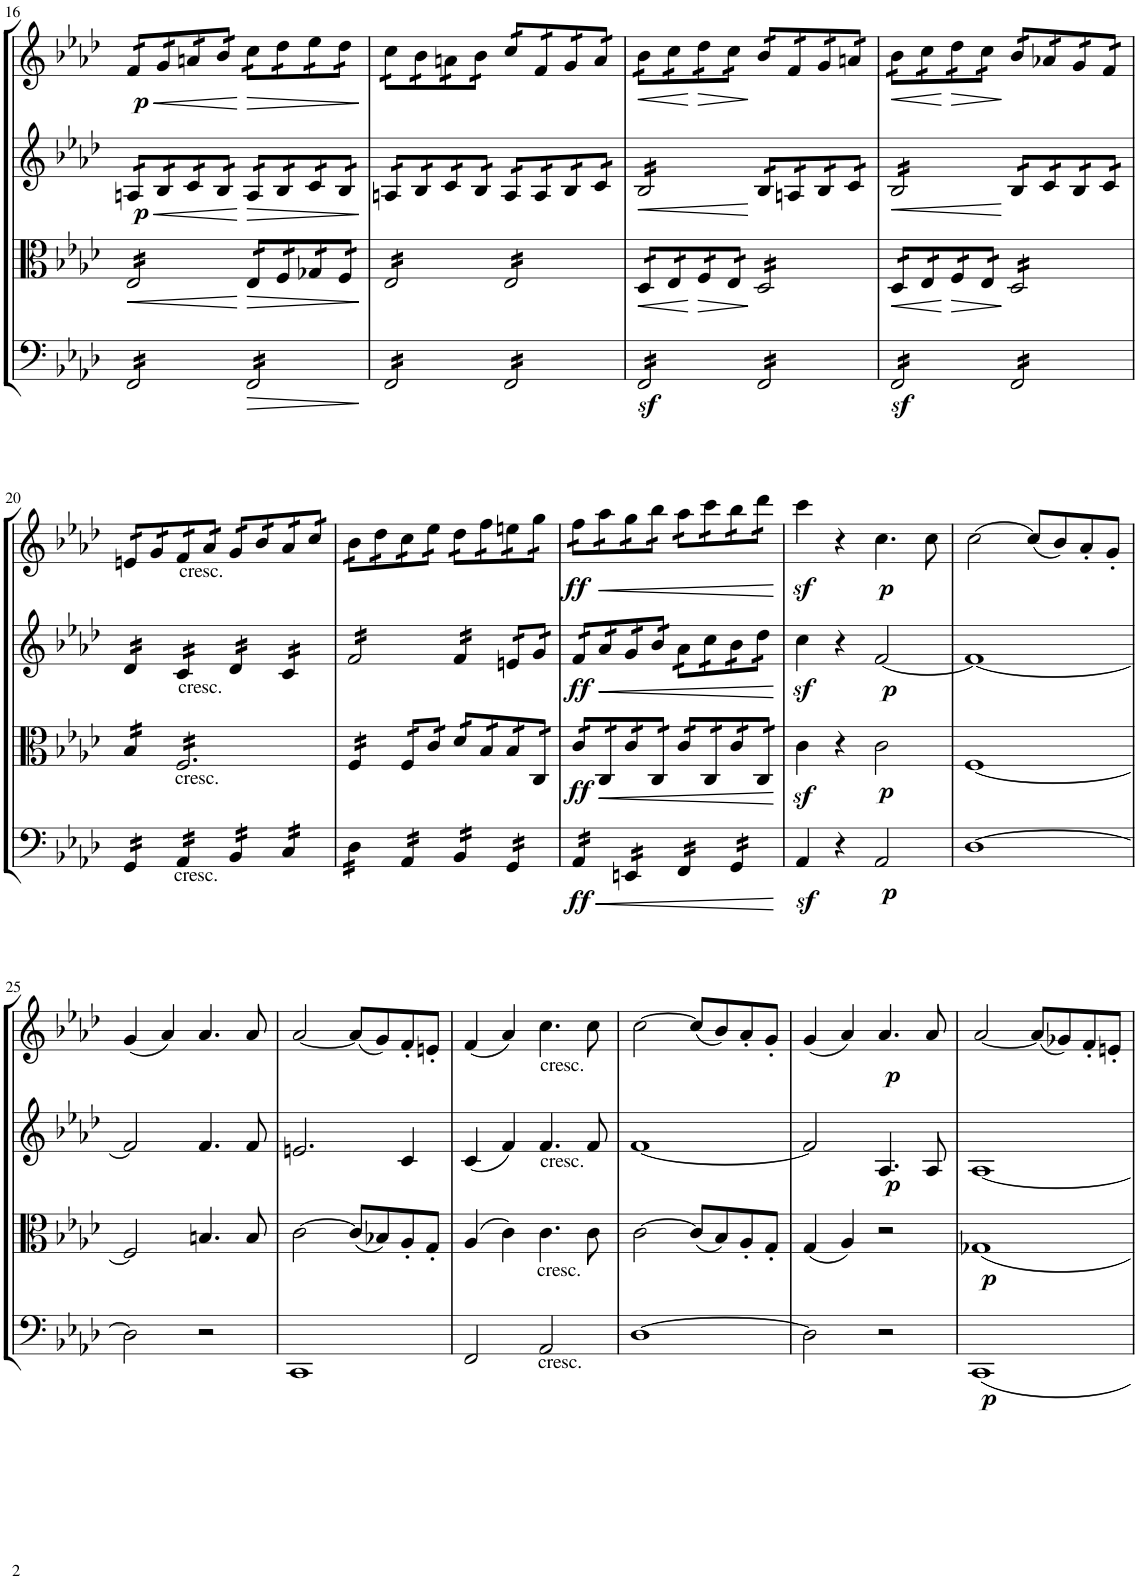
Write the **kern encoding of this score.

**kern	**dynam	**kern	**dynam	**kern	**dynam	**kern	**dynam
*part4	*part4	*part3	*part3	*part2	*part2	*part1	*part1
*staff4	*staff4	*staff3	*staff3	*staff2	*staff2	*staff1	*staff1
*I"Violoncello	*	*I"Viola	*	*I"Violino II	*	*I"Violino I	*
*I'Vc	*	*I'Vla	*	*I'Vln	*	*I'Vln	*
!!LO:PB:g=z
*clefF4	*	*clefC3	*	*clefG2	*	*clefG2	*
*k[b-e-a-d-]	*	*k[b-e-a-d-]	*	*k[b-e-a-d-]	*	*k[b-e-a-d-]	*
*M2/2	*	*M2/2	*	*M2/2	*	*M2/2	*
*met(c|)	*	*met(c|)	*	*met(c|)	*	*met(c|)	*
=16	=16	=16	=16	=16	=16	=16	=16
!	!	!	!LO:HP:b	!	!LO:HP:b	!	!LO:HP:b
!	!	!	!	!	!LO:DY:n=1:b	!	!LO:DY:n=1:b
*tremolo	*	*	*	*	*	*	*
*	*	*tremolo	*	*	*	*	*
*	*	*	*	*tremolo	*	*	*
*	*	*	*	*	*	*tremolo	*
16FF/LL	.	16E-/LL	<	16An/LL	< p	16f/LL	< p
16FF/	.	16E-/	.	16An/	.	16f/	.
16FF/	.	16E-/	.	16B-/	.	16g/	.
16FF/	.	16E-/	.	16B-/	.	16g/	.
16FF/	.	16E-/	.	16c/	.	16an/	.
16FF/	.	16E-/	.	16c/	.	16an/	.
16FF/	.	16E-/	.	16B-/	.	16b-/	.
16FF/JJ	.	16E-/JJ	.	16B-/JJ	.	16b-/JJ	.
!	!LO:HP:b	!	!LO:HP:n=1:b	!	!LO:HP:n=1:b	!	!LO:HP:n=1:b
16FF/LL	>	16E-/LL	[ >	16A/LL	[ >	16cc\LL	[ >
16FF/	.	16E-/	.	16A/	.	16cc\	.
16FF/	.	16F/	.	16B-/	.	16dd-\	.
16FF/	.	16F/	.	16B-/	.	16dd-\	.
16FF/	.	16G-X/	.	16c/	.	16ee-\	.
16FF/	.	16G-X/	.	16c/	.	16ee-\	.
16FF/	.	16F/	.	16B-/	.	16dd-\	.
16FF/JJ	.	16F/JJ	.	16B-/JJ	.	16dd-\JJ	.
.	]	.	]	.	]	.	]
=17	=17	=17	=17	=17	=17	=17	=17
16FF/LL	.	16E-/LL	.	16An/LL	.	16cc\LL	.
16FF/	.	16E-/	.	16An/	.	16cc\	.
16FF/	.	16E-/	.	16B-/	.	16b-\	.
16FF/	.	16E-/	.	16B-/	.	16b-\	.
16FF/	.	16E-/	.	16c/	.	16an\	.
16FF/	.	16E-/	.	16c/	.	16an\	.
16FF/	.	16E-/	.	16B-/	.	16b-\	.
16FF/JJ	.	16E-/JJ	.	16B-/JJ	.	16b-\JJ	.
16FF/LL	.	16E-/LL	.	16A/LL	.	16cc/LL	.
16FF/	.	16E-/	.	16A/	.	16cc/	.
16FF/	.	16E-/	.	16A/	.	16f/	.
16FF/	.	16E-/	.	16A/	.	16f/	.
16FF/	.	16E-/	.	16B-/	.	16g/	.
16FF/	.	16E-/	.	16B-/	.	16g/	.
16FF/	.	16E-/	.	16c/	.	16a/	.
16FF/JJ	.	16E-/JJ	.	16c/JJ	.	16a/JJ	.
=18	=18	=18	=18	=18	=18	=18	=18
!	!	!	!LO:HP:b	!	!LO:HP:b	!	!LO:HP:b
16FFz</LL	.	16D-/LL	<	16B-/LL	<	16b-\LL	<
16FFz</	.	16D-/	.	16B-/	.	16b-\	.
16FFz</	.	16E-/	.	16B-/	.	16cc\	.
16FFz</	.	16E-/	.	16B-/	.	16cc\	.
!	!	!	!LO:HP:n=1:b	!	!	!	!LO:HP:n=1:b
16FFz</	.	16F/	[ >	16B-/	.	16dd-\	[ >
16FFz</	.	16F/	.	16B-/	.	16dd-\	.
16FFz</	.	16E-/	.	16B-/	.	16cc\	.
16FFz</JJ	.	16E-/JJ	.	16B-/JJ	.	16cc\JJ	.
16FF/LL	.	16D-/LL	]	16B-/LL	[	16b-/LL	]
16FF/	.	16D-/	.	16B-/	.	16b-/	.
16FF/	.	16D-/	.	16An/	.	16f/	.
16FF/	.	16D-/	.	16An/	.	16f/	.
16FF/	.	16D-/	.	16B-/	.	16g/	.
16FF/	.	16D-/	.	16B-/	.	16g/	.
16FF/	.	16D-/	.	16c/	.	16an/	.
16FF/JJ	.	16D-/JJ	.	16c/JJ	.	16an/JJ	.
=19	=19	=19	=19	=19	=19	=19	=19
!	!	!	!LO:HP:b	!	!LO:HP:b	!	!LO:HP:b
16FFz</LL	.	16D-/LL	<	16B-/LL	<	16b-\LL	<
16FFz</	.	16D-/	.	16B-/	.	16b-\	.
16FFz</	.	16E-/	.	16B-/	.	16cc\	.
16FFz</	.	16E-/	.	16B-/	.	16cc\	.
!	!	!	!LO:HP:n=1:b	!	!	!	!LO:HP:n=1:b
16FFz</	.	16F/	[ >	16B-/	.	16dd-\	[ >
16FFz</	.	16F/	.	16B-/	.	16dd-\	.
16FFz</	.	16E-/	.	16B-/	.	16cc\	.
16FFz</JJ	.	16E-/JJ	.	16B-/JJ	.	16cc\JJ	.
16FF/LL	.	16D-/LL	]	16B-/LL	[	16b-/LL	]
16FF/	.	16D-/	.	16B-/	.	16b-/	.
16FF/	.	16D-/	.	16c/	.	16a-X/	.
16FF/	.	16D-/	.	16c/	.	16a-X/	.
16FF/	.	16D-/	.	16B-/	.	16g/	.
16FF/	.	16D-/	.	16B-/	.	16g/	.
16FF/	.	16D-/	.	16c/	.	16f/	.
16FF/JJ	.	16D-/JJ	.	16c/JJ	.	16f/JJ	.
!!LO:LB:g=z
=20	=20	=20	=20	=20	=20	=20	=20
16GG/LL	.	16B-/LL	.	16d-/LL	.	16en/LL	.
16GG/	.	16B-/	.	16d-/	.	16en/	.
16GG/	.	16B-/	.	16d-/	.	16g/	.
16GG/JJ	.	16B-/JJ	.	16d-/JJ	.	16g/	.
!	!	!	!	!	!	!LO:TX:b:t=cresc.	!
!	!	!	!	!LO:TX:b:t=cresc.	!	!	!
!	!	!LO:TX:b:t=cresc.	!	!	!	!	!
!LO:TX:b:t=cresc.	!	!	!	!	!	!	!
16AA-/LL	.	16F/LL	.	16c/LL	.	16f/	.
16AA-/	.	16F/	.	16c/	.	16f/	.
16AA-/	.	16F/	.	16c/	.	16a-/	.
16AA-/JJ	.	16F/	.	16c/JJ	.	16a-/JJ	.
16BB-/LL	.	16F/	.	16d-/LL	.	16g/LL	.
16BB-/	.	16F/	.	16d-/	.	16g/	.
16BB-/	.	16F/	.	16d-/	.	16b-/	.
16BB-/JJ	.	16F/	.	16d-/JJ	.	16b-/	.
16C/LL	.	16F/	.	16c/LL	.	16a-/	.
16C/	.	16F/	.	16c/	.	16a-/	.
16C/	.	16F/	.	16c/	.	16cc/	.
16C/JJ	.	16F/JJ	.	16c/JJ	.	16cc/JJ	.
=21	=21	=21	=21	=21	=21	=21	=21
16D-\LL	.	16F/LL	.	16f/LL	.	16b-\LL	.
16D-\	.	16F/	.	16f/	.	16b-\	.
16D-\	.	16F/	.	16f/	.	16dd-\	.
16D-\JJ	.	16F/JJ	.	16f/	.	16dd-\	.
16AA-/LL	.	16F/LL	.	16f/	.	16cc\	.
16AA-/	.	16F/	.	16f/	.	16cc\	.
16AA-/	.	16c/	.	16f/	.	16ee-\	.
16AA-/JJ	.	16c/JJ	.	16f/JJ	.	16ee-\JJ	.
16BB-/LL	.	16d-/LL	.	16f/LL	.	16dd-\LL	.
16BB-/	.	16d-/	.	16f/	.	16dd-\	.
16BB-/	.	16B-/	.	16f/	.	16ff\	.
16BB-/JJ	.	16B-/	.	16f/JJ	.	16ff\	.
16GG/LL	.	16B-/	.	16en/LL	.	16een\	.
16GG/	.	16B-/	.	16en/	.	16een\	.
16GG/	.	16C/	.	16g/	.	16gg\	.
16GG/JJ	.	16C/JJ	.	16g/JJ	.	16gg\JJ	.
=22	=22	=22	=22	=22	=22	=22	=22
!	!LO:HP:b	!	!	!	!	!	!
!	!LO:DY:n=1:b	!	!LO:DY:b	!	!LO:DY:b	!	!LO:DY:b
16AA-/LL	< ff	16c/LL	ff	16f/LL	ff	16ff\LL	ff
16AA-/	.	16c/	.	16f/	.	16ff\	.
!	!	!	!LO:HP:b	!	!LO:HP:b	!	!LO:HP:b
16AA-/	.	16C/	<	16a-/	<	16aa-\	<
16AA-/JJ	.	16C/	.	16a-/	.	16aa-\	.
16EEn/LL	.	16c/	.	16g/	.	16gg\	.
16EEn/	.	16c/	.	16g/	.	16gg\	.
16EEn/	.	16C/	.	16b-/	.	16bb-\	.
16EEn/JJ	.	16C/JJ	.	16b-/JJ	.	16bb-\JJ	.
16FF/LL	.	16c/LL	.	16a-\LL	.	16aa-\LL	.
16FF/	.	16c/	.	16a-\	.	16aa-\	.
16FF/	.	16C/	.	16cc\	.	16ccc\	.
16FF/JJ	.	16C/	.	16cc\	.	16ccc\	.
16GG/LL	.	16c/	.	16b-\	.	16bb-\	.
16GG/	.	16c/	.	16b-\	.	16bb-\	.
16GG/	.	16C/	.	16dd-\	.	16ddd-\	.
16GG/JJ	.	16C/JJ	.	16dd-\JJ	.	16ddd-\JJ	.
*	*	*	*	*	*	*Xtremolo	*
*	*	*	*	*Xtremolo	*	*	*
*	*	*Xtremolo	*	*	*	*	*
*Xtremolo	*	*	*	*	*	*	*
.	[	.	[	.	[	.	[
=23	=23	=23	=23	=23	=23	=23	=23
4AA-z</	.	4cz<\	.	4ccz<\	.	4cccz<\	.
4r	.	4r	.	4r	.	4r	.
!	!LO:DY:b	!	!LO:DY:b	!	!LO:DY:b	!	!LO:DY:b
2AA-/	p	2c\	p	[2f/	p	4.cc\	p
.	.	.	.	.	.	8cc\	.
=24	=24	=24	=24	=24	=24	=24	=24
[1D-	.	[1F	.	1f_	.	[2cc\	.
.	.	.	.	.	.	(8cc/L]	.
.	.	.	.	.	.	8b-/)	.
.	.	.	.	.	.	8a-'/	.
.	.	.	.	.	.	8g'/J	.
!!LO:LB:g=z
=25	=25	=25	=25	=25	=25	=25	=25
2D-\]	.	2F/]	.	2f/]	.	(4g/	.
.	.	.	.	.	.	4a-/)	.
2r	.	4.Bn/	.	4.f/	.	4.a-/	.
.	.	8B/	.	8f/	.	8a-/	.
=26	=26	=26	=26	=26	=26	=26	=26
1CC	.	[2c\	.	2.en/	.	[2a-/	.
.	.	(8c/L]	.	.	.	(8a-/L]	.
.	.	8B-X/)	.	.	.	8g/)	.
.	.	8A-'/	.	4c/	.	8f'/	.
.	.	8G'/J	.	.	.	8en'/J	.
=27	=27	=27	=27	=27	=27	=27	=27
2FF/	.	(4A-/	.	(4c/	.	(4f/	.
.	.	4c\)	.	4f/)	.	4a-/)	.
!	!	!	!	!	!	!LO:TX:b:t=cresc.	!
!	!	!	!	!LO:TX:b:t=cresc.	!	!	!
!	!	!LO:TX:b:t=cresc.	!	!	!	!	!
!LO:TX:b:t=cresc.	!	!	!	!	!	!	!
2AA-/	.	4.c\	.	4.f/	.	4.cc\	.
.	.	8c\	.	8f/	.	8cc\	.
=28	=28	=28	=28	=28	=28	=28	=28
[1D-	.	[2c\	.	[1f	.	[2cc\	.
.	.	(8c/L]	.	.	.	(8cc/L]	.
.	.	8B-/)	.	.	.	8b-/)	.
.	.	8A-'/	.	.	.	8a-'/	.
.	.	8G'/J	.	.	.	8g'/J	.
=29	=29	=29	=29	=29	=29	=29	=29
2D-\]	.	(4G/	.	2f/]	.	(4g/	.
.	.	4A-/)	.	.	.	4a-/)	.
!	!	!	!	!	!LO:DY:b	!	!LO:DY:b
2r	.	2r	.	4.A-/	p	4.a-/	p
.	.	.	.	8A-/	.	8a-/	.
=30	=30	=30	=30	=30	=30	=30	=30
!	!LO:DY:b	!	!LO:DY:b	!	!	!	!
1CC	p	1G-X	p	[1A-	.	[2a-/	.
.	.	.	.	.	.	(8a-/L]	.
.	.	.	.	.	.	8g-X/)	.
.	.	.	.	.	.	8f'/	.
.	.	.	.	.	.	8en'/J	.
=	=	=	=	=	=	=	=
*-	*-	*-	*-	*-	*-	*-	*-
